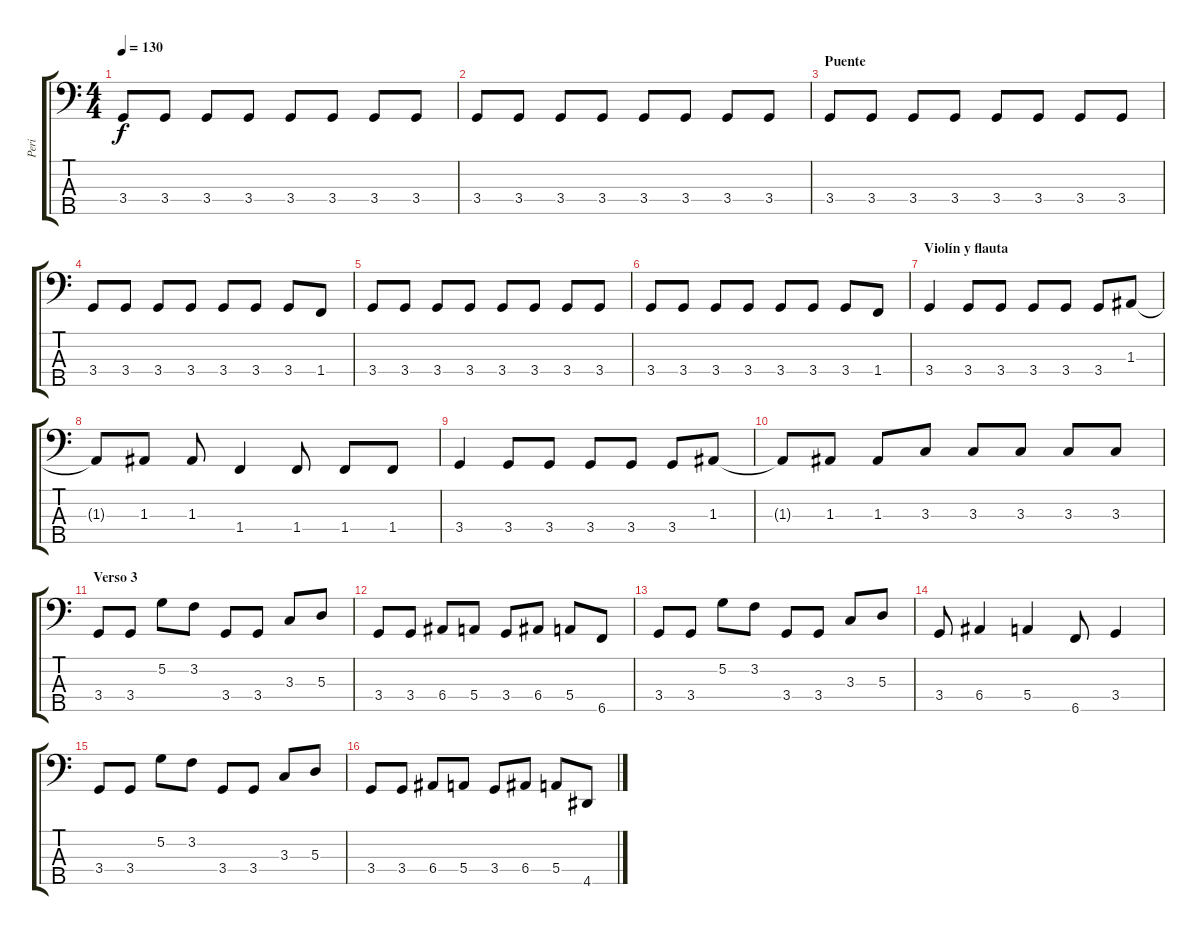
\track ("Peri" "Peri") {instrument electricbassfinger}
\staff {score tabs}
\tuning (G2 D2 A1 E1 B0) {hide}
\ts (4 4)
\tempo 130
\clef f4
\ks c
3.4.8{dy f} 3.4.8 3.4.8 3.4.8 3.4.8 3.4.8 3.4.8 3.4.8 |
3.4.8 3.4.8 3.4.8 3.4.8 3.4.8 3.4.8 3.4.8 3.4.8 |
\section ("" "Puente")
3.4.8 3.4.8 3.4.8 3.4.8 3.4.8 3.4.8 3.4.8 3.4.8 |
3.4.8 3.4.8 3.4.8 3.4.8 3.4.8 3.4.8 3.4.8 1.4.8 |
3.4.8 3.4.8 3.4.8 3.4.8 3.4.8 3.4.8 3.4.8 3.4.8 |
3.4.8 3.4.8 3.4.8 3.4.8 3.4.8 3.4.8 3.4.8 1.4.8 |
\section ("" "Violín y flauta")
3.4.4 3.4.8 3.4.8 3.4.8 3.4.8 3.4.8 1.3.8 |
1.3{t}.8 1.3.8 1.3.8 1.4.4 1.4.8 1.4.8 1.4.8 |
3.4.4 3.4.8 3.4.8 3.4.8 3.4.8 3.4.8 1.3.8 |
1.3{t}.8 1.3.8 1.3.8 3.3.8 3.3.8 3.3.8 3.3.8 3.3.8 |
\section ("" "Verso 3")
3.4.8 3.4.8 5.2.8 3.2.8 3.4.8 3.4.8 3.3.8 5.3.8 |
3.4.8 3.4.8 6.4.8 5.4.8 3.4.8 6.4.8 5.4.8 6.5.8 |
3.4.8 3.4.8 5.2.8 3.2.8 3.4.8 3.4.8 3.3.8 5.3.8 |
3.4.8 6.4.4 5.4.4 6.5.8 3.4.4 |
3.4.8 3.4.8 5.2.8 3.2.8 3.4.8 3.4.8 3.3.8 5.3.8 |
3.4.8 3.4.8 6.4.8 5.4.8 3.4.8 6.4.8 5.4.8 4.5.8
